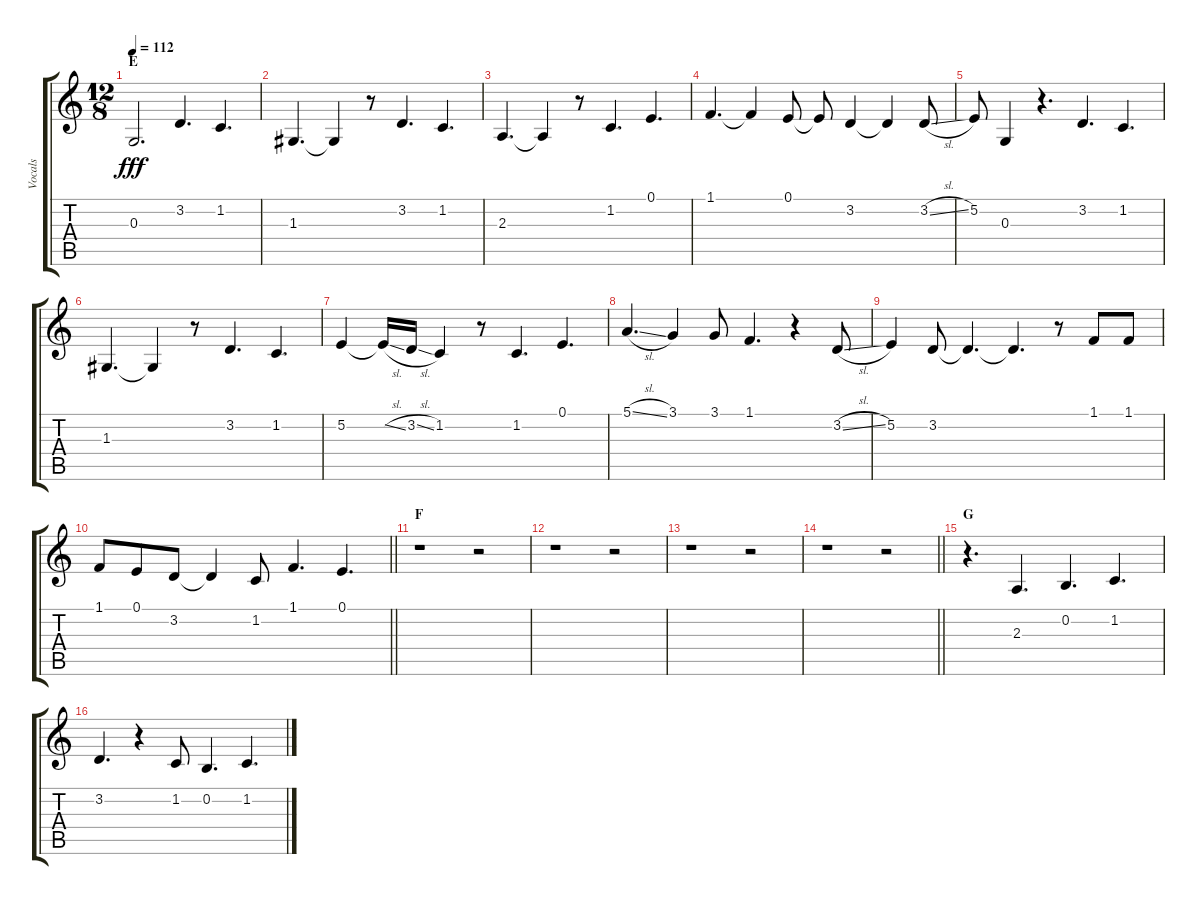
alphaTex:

\track ("Vocals" "Vocals") {instrument voiceoohs}
\staff {score tabs}
\tuning (E4 B3 G3 D3 A2 E2) {hide}
\ts (12 8)
\section ("" "E")
\tempo 112
\clef g2
\ks c
0.3.2{d dy fff} 3.2.4{d} 1.2.4{d} |
1.3.4{d} 1.3{t}.4 r.8 3.2.4{d} 1.2.4{d} |
2.3.4{d} 2.3{t}.4 r.8 1.2.4{d} 0.1.4{d} |
1.1.4{d} 1.1{t}.4 0.1.8 0.1{t}.8 3.2.4 3.2{t}.4 3.2{sl}.8 |
5.2.8 0.3.4 r.4{d} 3.2.4{d} 1.2.4{d} |
1.3.4{d} 1.3{t}.4 r.8 3.2.4{d} 1.2.4{d} |
5.2.4 5.2{sl t}.16 3.2{sl}.16 1.2.4 r.8 1.2.4{d} 0.1.4{d} |
5.1{sl}.4{d} 3.1.4 3.1.8 1.1.4{d} r.4 3.2{sl}.8 |
5.2.4 3.2.8 3.2{t}.4{d} 3.2{t}.4{d} r.8 1.1.8 1.1.8 |
\barLineRight lightlight
1.1.8 0.1.8 3.2.8 3.2{t}.4 1.2.8 1.1.4{d} 0.1.4{d} |
\section ("" "F")
r.1 r.2 |
r.1 r.2 |
r.1 r.2 |
\barLineRight lightlight
r.1 r.2 |
\section ("" "G")
r.4{d} 2.3.4{d} 0.2.4{d} 1.2.4{d} |
3.2.4{d} r.4 1.2.8 0.2.4{d} 1.2.4{d}
